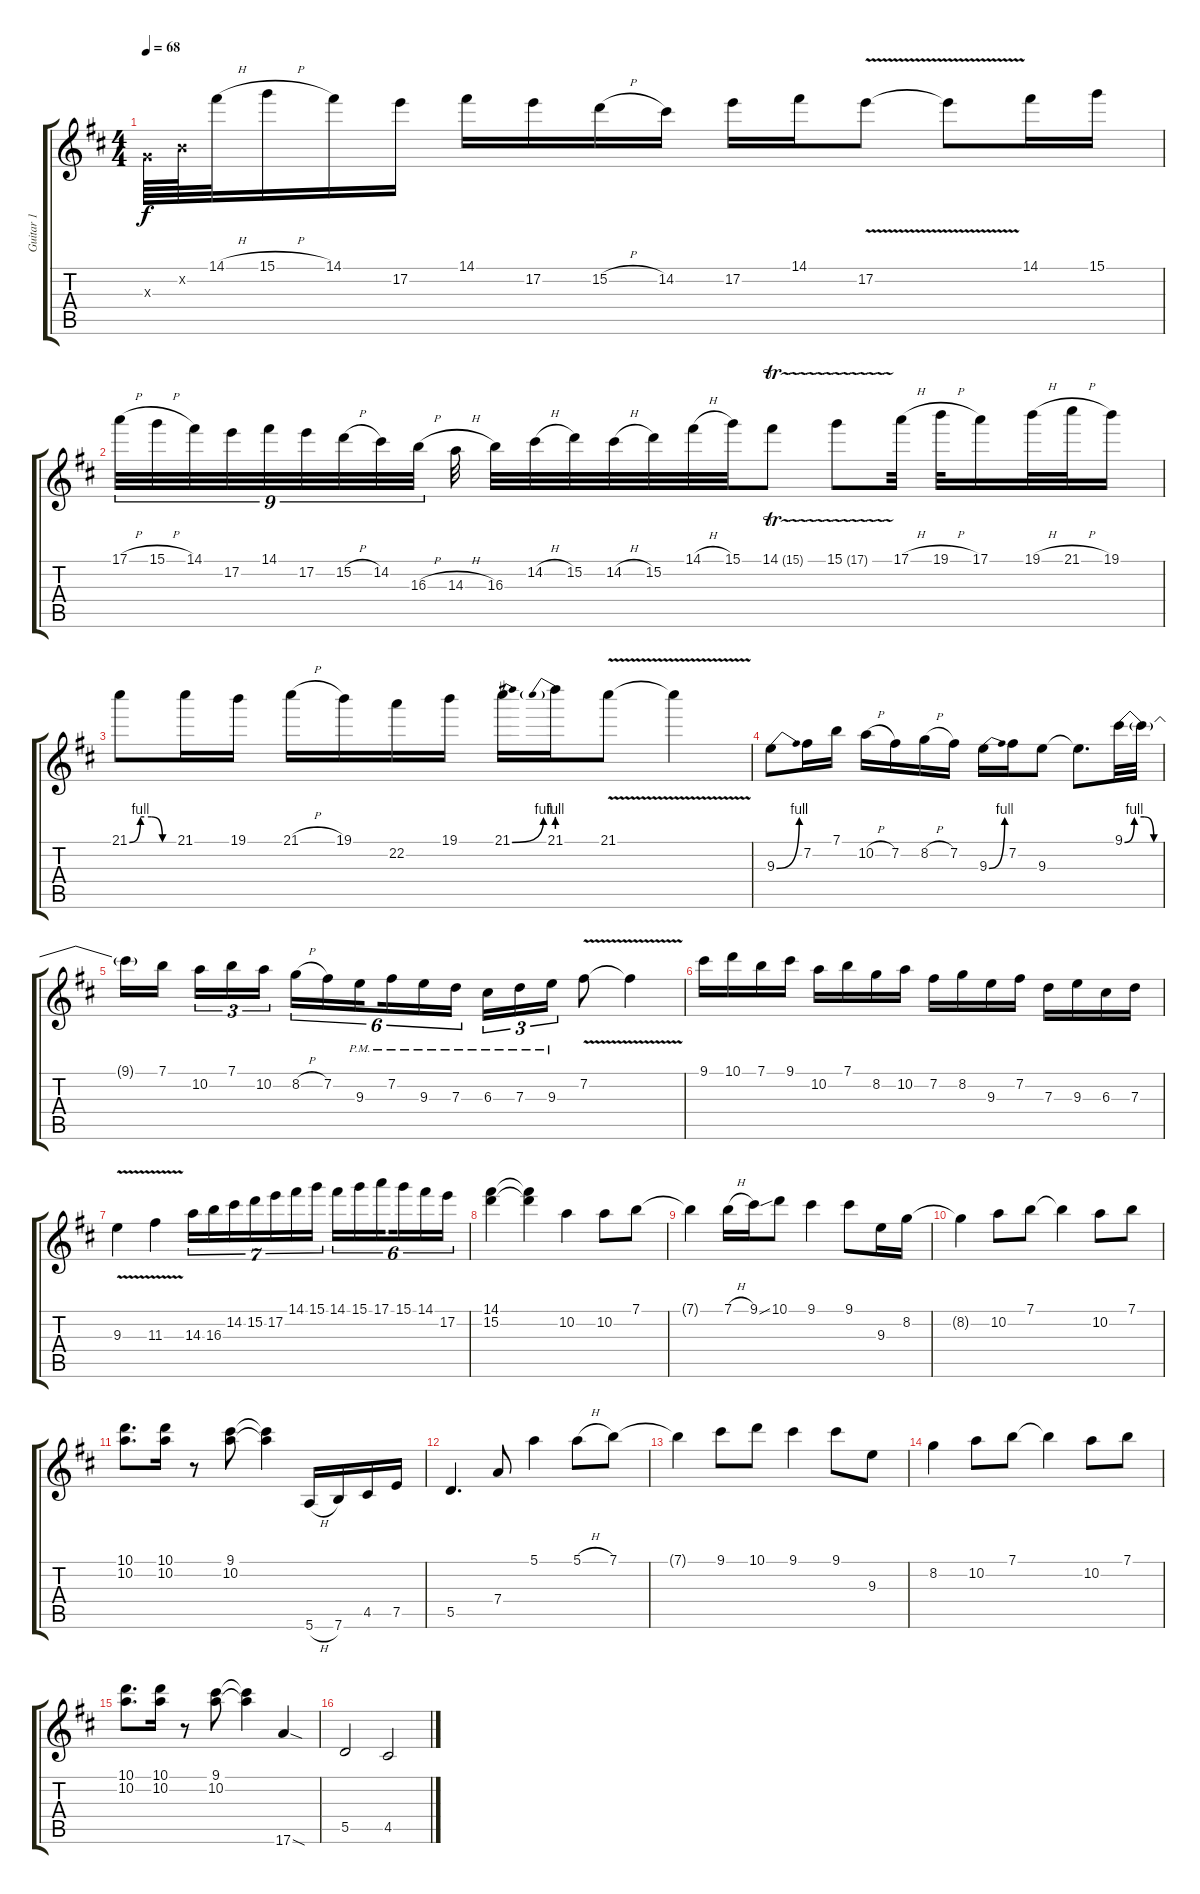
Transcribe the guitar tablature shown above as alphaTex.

\track ("Guitar 1" "Guitar 1") {instrument electricguitarclean}
\staff {score tabs}
\tuning (E4 B3 G3 D3 A2 E2) {hide}
\ts (4 4)
\tempo 68
\clef g2
\ks d
0.3{x}.64{dy f} 0.2{x}.64 14.1{h}.32 15.1{h}.16 14.1.16 17.2.16 14.1.16 17.2.16 15.2{h}.16 14.2.16 17.2.16 14.1.16 17.2{v}.8 17.2{t}.8 14.1.16 15.1.16 |
17.1{h}.32{tu (9 8)} 15.1{h}.32{tu (9 8)} 14.1.32{tu (9 8)} 17.2.32{tu (9 8)} 14.1.32{tu (9 8)} 17.2.32{tu (9 8)} 15.2{h}.32{tu (9 8)} 14.2.32{tu (9 8)} 16.3{h}.32{tu (9 8)} 14.3{h}.32 16.3.32 14.2{h}.32 15.2.32 14.2{h}.32 15.2.32 14.1{h}.32 15.1.32 14.1{tr (15 64)}.8 15.1{tr (17 64)}.8 17.1{h}.32 19.1{h}.32 17.1.16 19.1{h}.32 21.1{h}.32 19.1.16 |
21.1{be (custom 0 0 15 4 30 4 45 0 60 0)}.8 21.1.16 19.1.16 21.1{h}.16 19.1.16 22.2.16 19.1.16 21.1{be (bend 0 0 60 4)}.16 21.1{be (prebend 0 4 60 4)}.16 21.1{v}.8 21.1{t}.4 |
9.3{be (bend 0 0 60 4)}.8 7.2.16 7.1.16 10.2{h}.16 7.2.16 8.2{h}.16 7.2.16 9.3{be (bend 0 0 60 4)}.16 7.2.16 9.3.8 9.3{t}.8{d} 9.1{be (custom 0 0 15 4 30 4 45 0 60 0)}.32 9.1{t}.32 |
9.1{t}.16 7.1.16{beam splitsecondary} 10.2.16{tu (3 2)} 7.1.16{tu (3 2)} 10.2.16{tu (3 2)} 8.2{h}.16{tu (6 4)} 7.2.16{tu (6 4)} 9.3{pm}.16{tu (6 4) beam splitsecondary} 7.2{pm}.16{tu (6 4)} 9.3{pm}.16{tu (6 4)} 7.3{pm}.16{tu (6 4)} 6.3{pm}.16{tu (3 2)} 7.3{pm}.16{tu (3 2)} 9.3{pm}.16{tu (3 2)} 7.2{v}.8 7.2{t}.4 |
9.1.16 10.1.16 7.1.16 9.1.16 10.2.16 7.1.16 8.2.16 10.2.16 7.2.16 8.2.16 9.3.16 7.2.16 7.3.16 9.3.16 6.3.16 7.3.16 |
9.3{v}.4 11.3{v}.4 14.3.16{tu (7 4)} 16.3.16{tu (7 4)} 14.2.16{tu (7 4)} 15.2.16{tu (7 4)} 17.2.16{tu (7 4)} 14.1.16{tu (7 4)} 15.1.16{tu (7 4)} 14.1.16{tu (6 4)} 15.1.16{tu (6 4)} 17.1.16{tu (6 4) beam splitsecondary} 15.1.16{tu (6 4)} 14.1.16{tu (6 4)} 17.2.16{tu (6 4)} |
(14.1 15.2).4 (14.1{t} 15.2{t}).4 10.2.4{volume 12 balance 4 instrument electricguitarclean} 10.2.8 7.1.8 |
7.1{t}.4 7.1{h}.16 9.1{ss}.16 10.1.8 9.1.4 9.1.8 9.3.16 8.2.16 |
8.2{t}.4 10.2.8 7.1.8 7.1{t}.4 10.2.8 7.1.8 |
(10.1 10.2).8{d} (10.1 10.2).16 r.8 (9.1 10.2).8 (9.1{t} 10.2{t}).4 5.6{h}.16 7.6.16 4.5.16 7.5.16 |
5.5.4{d} 7.4.8 5.1.4 5.1{h}.8 7.1.8 |
7.1{t}.4 9.1.8 10.1.8 9.1.4 9.1.8 9.3.8 |
8.2.4 10.2.8 7.1.8 7.1{t}.4 10.2.8 7.1.8 |
(10.1 10.2).8{d} (10.1 10.2).16 r.8 (9.1 10.2).8 (9.1{t} 10.2{t}).4 17.6{sod}.4{volume 16 balance 8 instrument distortionguitar} |
5.5.2 4.5.2
